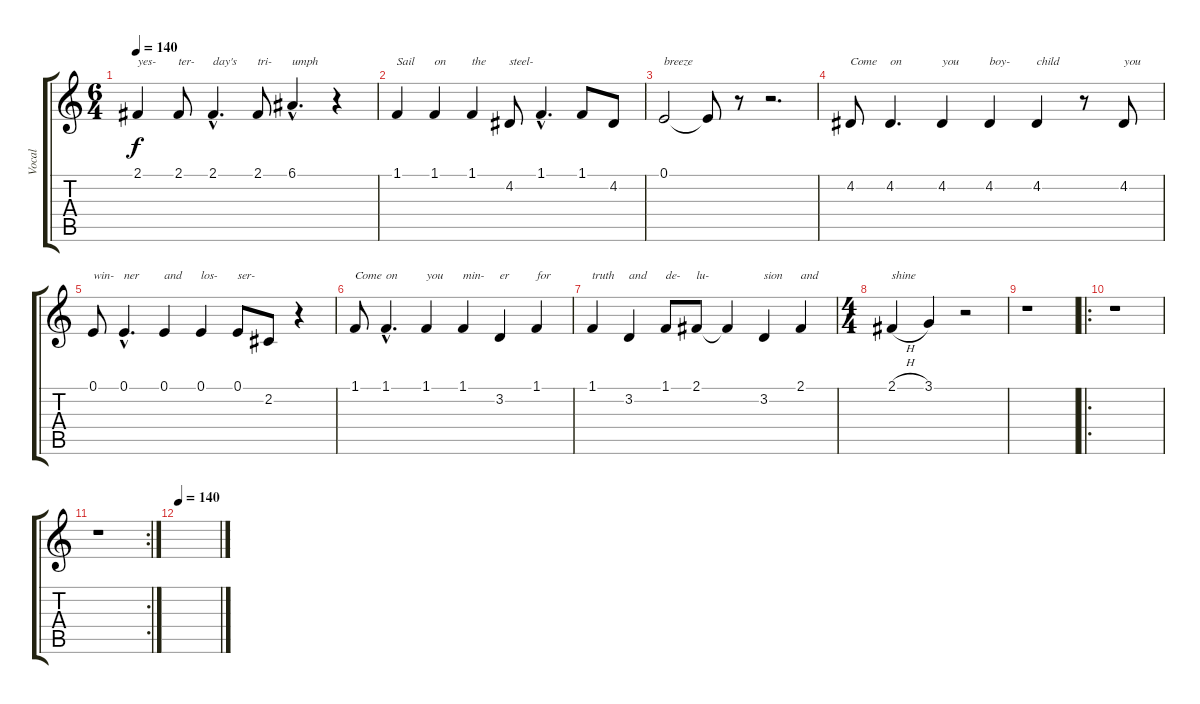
\track ("Vocal" "Vocal") {instrument sopranosax}
\staff {score tabs}
\tuning (E4 B3 G3 D3 A2 E2) {hide}
\ts (6 4)
\tempo 140
\clef g2
\ks c
2.1.4{txt "yes-" dy f} 2.1.8{txt "ter-"} 2.1{hac}.4{d txt "day's"} 2.1.8{txt "tri-"} 6.1{hac}.4{d txt "umph"} r.4 |
1.1.4{txt "Sail"} 1.1.4{txt "on"} 1.1.4{txt "the"} 4.2.8{txt "steel-"} 1.1{hac}.4{d} 1.1.8 4.2.8 |
0.1.2{txt "breeze"} 0.1{t}.8 r.8 r.2{d} |
4.2.8{txt "Come"} 4.2.4{d txt "on"} 4.2.4{txt "you"} 4.2.4{txt "boy-"} 4.2.4{txt "child"} r.8 4.2.8{txt "you"} |
0.1.8{txt "win-"} 0.1{hac}.4{d txt "ner"} 0.1.4{txt "and"} 0.1.4{txt "los-"} 0.1.8{txt "ser-"} 2.2.8 r.4 |
1.1.8{txt "Come"} 1.1{hac}.4{d txt "on"} 1.1.4{txt "you"} 1.1.4{txt "min-"} 3.2.4{txt "er"} 1.1.4{txt "for"} |
1.1.4{txt "truth"} 3.2.4{txt "and"} 1.1.8{txt "de-"} 2.1.8{txt "lu-"} 2.1{t}.4 3.2.4{txt "sion"} 2.1.4{txt "and"} |
\ts (4 4)
2.1{h}.4{txt "shine"} 3.1.4 r.2 |
r.1 |
\ro
r.1 |
\rc 2
r.1 |
\tempo 140
